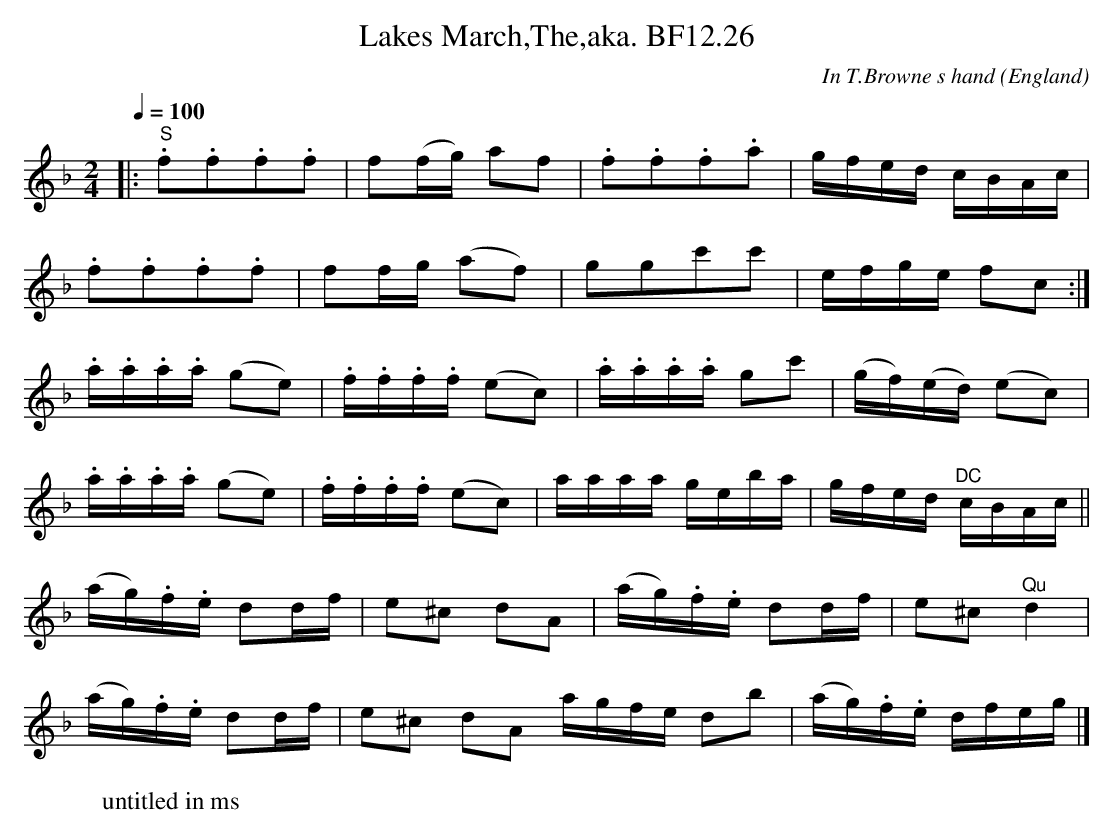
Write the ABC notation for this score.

X:1
T:Lakes March,The,aka. BF12.26
C:In T.Brownes hand
L:1/8
M:2/4
O:England
Q:1/4=100
K:F
|:"^S".f.f.f.f| f(f/g/) af|.f.f.f.a|g/f/e/d/ c/B/A/c/|!
.f.f.f.f|ff/g/ (af)|ggc'c'|e/f/g/e/ fc:|!
.a/.a/.a/.a/ (ge)|.f/.f/.f/.f/ (ec)|\
.a/.a/.a/.a/ gc'|(g/f/)(e/d/) (ec)|!
.a/.a/.a/.a/ (ge)|.f/.f/.f/.f/ (ec)|a/a/a/a/ g/e/b/a/|\
g/f/e/d/"^DC" c/B/A/c/||!
(a/g/).f/.e/ dd/f/|e^c dA|(a/g/).f/.e/ dd/f/|e^c "^Qu"d2|!
(a/g/).f/.e/ dd/f/|e^c dA a/g/f/e/ db|(a/g/).f/.e/ d/f/e/g/|]
W:untitled in ms
